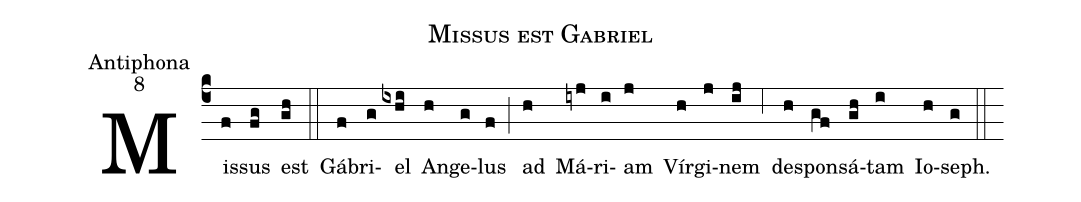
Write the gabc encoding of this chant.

name:Missus est Gabriel;
office-part:Antiphona;
mode:8;
%%
(c4) Mis(f)sus(fg) est(gh) (::)
Gá(f)bri(g)el(ixhi) An(h)ge(g)lus(f) (;) ad(h) Má(iyj)ri(i)am(j) Vír(h)gi(j)nem(ij) (,6) de(h)spon(gf)sá(gh)tam(i) Io(h)seph.(g) (::)
